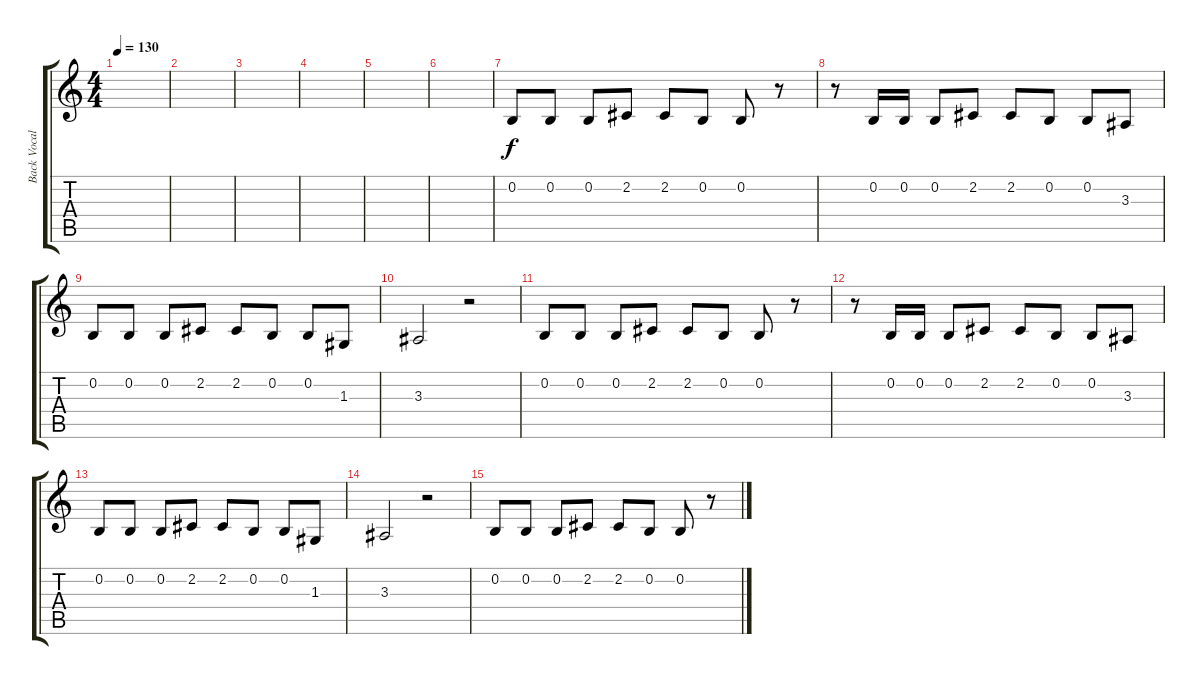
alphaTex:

\track ("Back Vocal" "Back Vocal") {instrument bassoon}
\staff {score tabs}
\tuning (E4 B3 G3 D3 A2 E2) {hide}
\ts (4 4)
\tempo 130
\clef g2
\ks c
|
|
|
|
|
|
0.2.8 0.2.8 0.2.8 2.2.8 2.2.8 0.2.8 0.2.8 r.8 |
r.8 0.2.16 0.2.16 0.2.8 2.2.8 2.2.8 0.2.8 0.2.8 3.3.8 |
0.2.8 0.2.8 0.2.8 2.2.8 2.2.8 0.2.8 0.2.8 1.3.8 |
3.3.2 r.2 |
0.2.8 0.2.8 0.2.8 2.2.8 2.2.8 0.2.8 0.2.8 r.8 |
r.8 0.2.16 0.2.16 0.2.8 2.2.8 2.2.8 0.2.8 0.2.8 3.3.8 |
0.2.8 0.2.8 0.2.8 2.2.8 2.2.8 0.2.8 0.2.8 1.3.8 |
3.3.2 r.2 |
0.2.8 0.2.8 0.2.8 2.2.8 2.2.8 0.2.8 0.2.8 r.8
